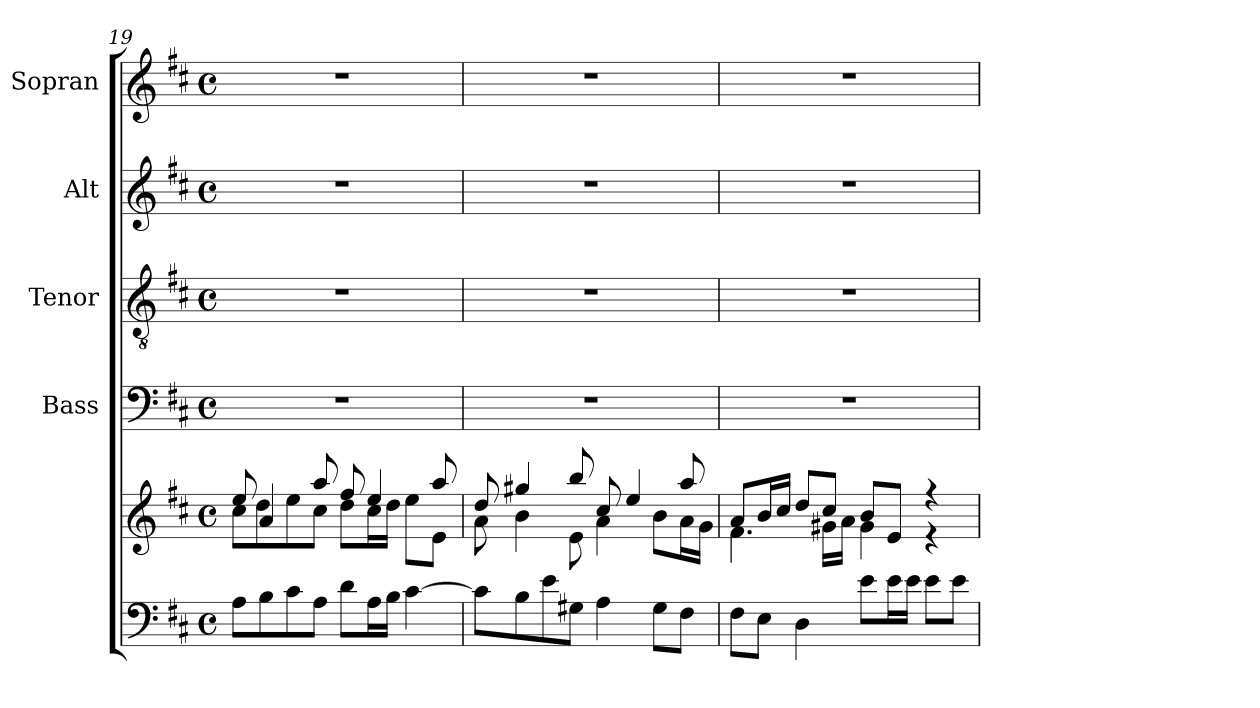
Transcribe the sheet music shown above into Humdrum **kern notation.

**kern	**kern	**kern	**kern	**kern	**kern
*part5	*part5	*part4	*part3	*part2	*part1
*staff6	*staff5	*staff4	*staff3	*staff2	*staff1
*	*	*I"Bass	*I"Tenor	*I"Alt	*I"Sopran
*	*	*I'B.	*I'T.	*I'A.	*I'S.
*clefF4	*clefG2	*clefF4	*clefGv2	*clefG2	*clefG2
*k[f#c#]	*k[f#c#]	*k[f#c#]	*k[f#c#]	*k[f#c#]	*k[f#c#]
*D:	*D:	*D:	*D:	*D:	*D:
*M4/4	*M4/4	*M4/4	*M4/4	*M4/4	*M4/4
*met(c)	*met(c)	*met(c)	*met(c)	*met(c)	*met(c)
=19	=19	=19	=19	=19	=19
*	*^	*	*	*	*
8A\L	8ee/	8cc#\L	1r	1r	1r	1r
8B\	4a/	8dd\	.	.	.	.
8c#\	.	8ee\	.	.	.	.
8A\J	8aa/	8cc#\J	.	.	.	.
8d\L	8ff#/	8dd\L	.	.	.	.
16A\L	4ee/	16cc#\L	.	.	.	.
16B\JJ	.	16dd\JJ	.	.	.	.
[4c#\	.	8ee\L	.	.	.	.
.	8aa/	8e\J	.	.	.	.
=20	=20	=20	=20	=20	=20	=20
8c#\L]	8dd/	8a\	1r	1r	1r	1r
8B\	4gg#X/	4b\	.	.	.	.
8e\	.	.	.	.	.	.
8G#X\J	8bb/	8e\	.	.	.	.
4A\	8cc#/	4a\	.	.	.	.
.	4ee/	.	.	.	.	.
8G#\L	.	8b\L	.	.	.	.
8F#\J	8aa/	16a\L	.	.	.	.
.	.	16g\JJ	.	.	.	.
=21	=21	=21	=21	=21	=21	=21
8F#\L	8a/L	4.f#\	1r	1r	1r	1r
8E\J	16b/L	.	.	.	.	.
.	16cc#/JJ	.	.	.	.	.
4D\	8dd/L	.	.	.	.	.
.	8cc#/J	16g#X\LL	.	.	.	.
.	.	16a\JJ	.	.	.	.
8e\L	8b/L	4g#\	.	.	.	.
16e\L	8e/J	.	.	.	.	.
16e\JJ	.	.	.	.	.	.
8e\L	4r	4r	.	.	.	.
8e\J	.	.	.	.	.	.
*	*v	*v	*	*	*	*
=	=	=	=	=	=
*-	*-	*-	*-	*-	*-
